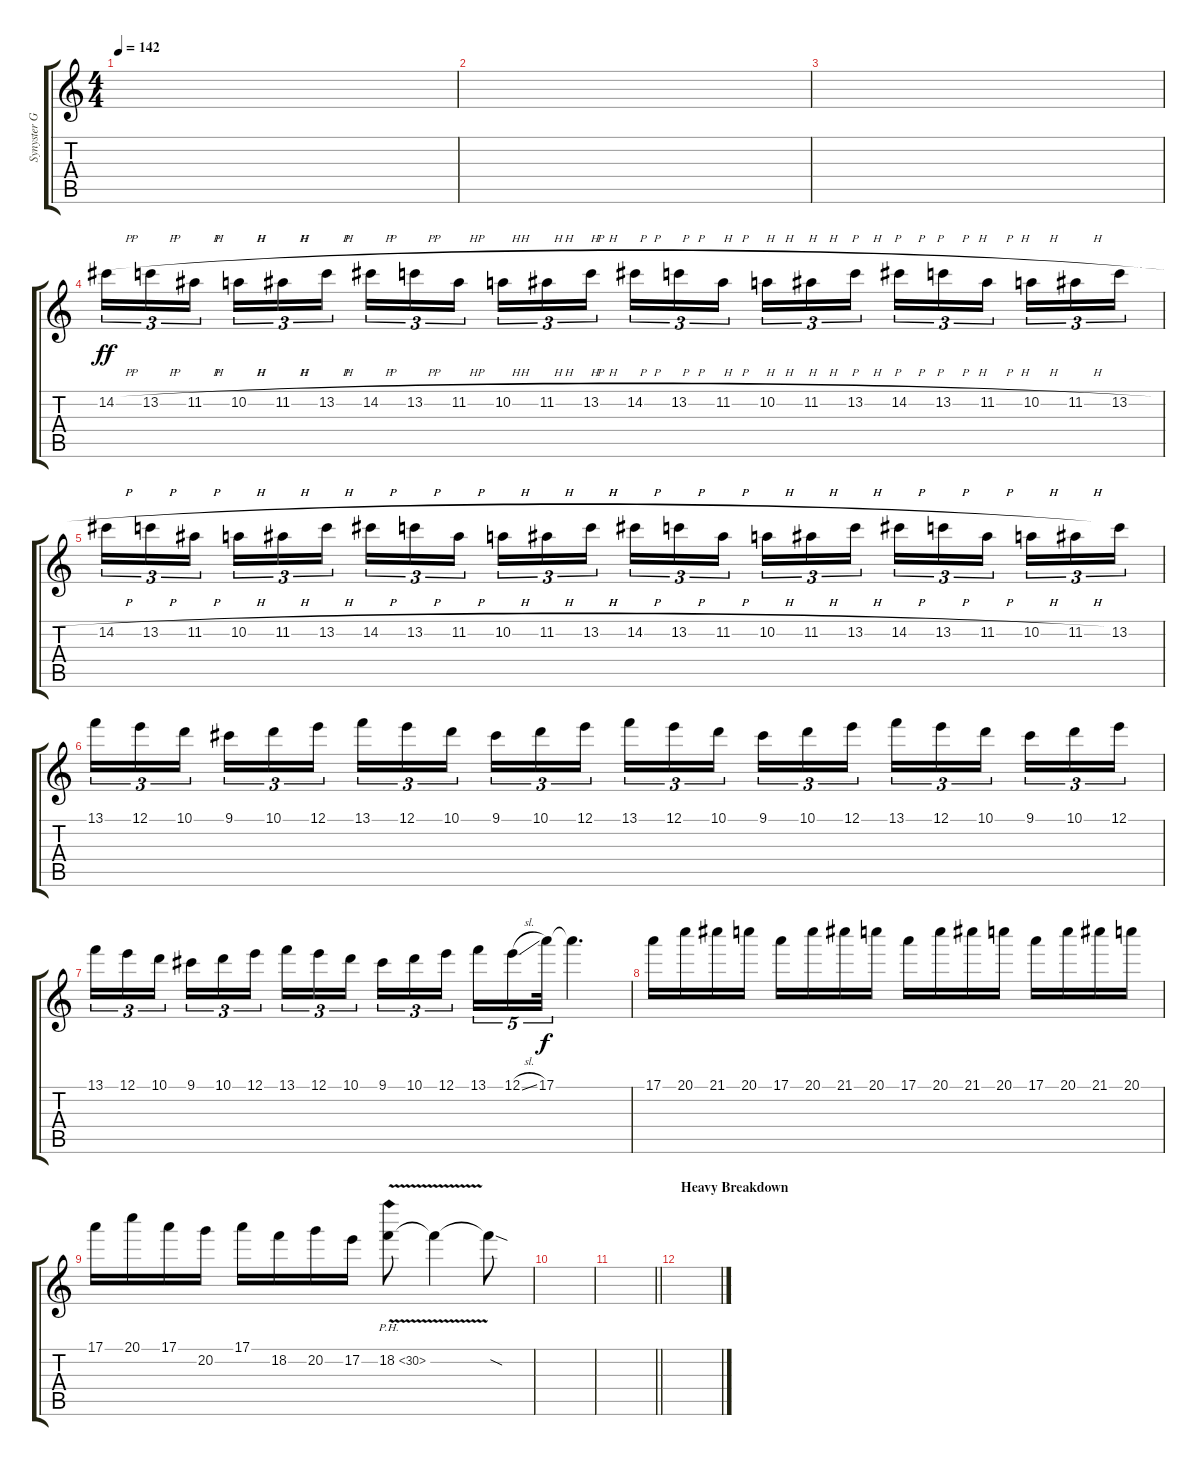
\track ("Synyster Gates Pan Lead" "Synyster G") {instrument distortionguitar}
\staff {score tabs}
\tuning (E4 B3 G3 D3 A2 D2) {hide}
\ts (4 4)
\tempo 142
\clef g2
\ks c
|
|
|
14.2{h}.16{tu (3 2) dy ff volume 16} 13.2{h}.16{tu (3 2)} 11.2{h}.16{tu (3 2) beam splitsecondary} 10.2{h}.16{tu (3 2)} 11.2{h}.16{tu (3 2)} 13.2{h}.16{tu (3 2)} 14.2{h}.16{tu (3 2)} 13.2{h}.16{tu (3 2)} 11.2{h}.16{tu (3 2) beam splitsecondary} 10.2{h}.16{tu (3 2)} 11.2{h}.16{tu (3 2)} 13.2{h}.16{tu (3 2)} 14.2{h}.16{tu (3 2)} 13.2{h}.16{tu (3 2)} 11.2{h}.16{tu (3 2) beam splitsecondary} 10.2{h}.16{tu (3 2)} 11.2{h}.16{tu (3 2)} 13.2{h}.16{tu (3 2)} 14.2{h}.16{tu (3 2)} 13.2{h}.16{tu (3 2)} 11.2{h}.16{tu (3 2) beam splitsecondary} 10.2{h}.16{tu (3 2)} 11.2{h}.16{tu (3 2)} 13.2{h}.16{tu (3 2)} |
14.2{h}.16{tu (3 2)} 13.2{h}.16{tu (3 2)} 11.2{h}.16{tu (3 2) beam splitsecondary} 10.2{h}.16{tu (3 2)} 11.2{h}.16{tu (3 2)} 13.2{h}.16{tu (3 2)} 14.2{h}.16{tu (3 2)} 13.2{h}.16{tu (3 2)} 11.2{h}.16{tu (3 2) beam splitsecondary} 10.2{h}.16{tu (3 2)} 11.2{h}.16{tu (3 2)} 13.2{h}.16{tu (3 2)} 14.2{h}.16{tu (3 2)} 13.2{h}.16{tu (3 2)} 11.2{h}.16{tu (3 2) beam splitsecondary} 10.2{h}.16{tu (3 2)} 11.2{h}.16{tu (3 2)} 13.2{h}.16{tu (3 2)} 14.2{h}.16{tu (3 2)} 13.2{h}.16{tu (3 2)} 11.2{h}.16{tu (3 2) beam splitsecondary} 10.2{h}.16{tu (3 2)} 11.2{h}.16{tu (3 2)} 13.2.16{tu (3 2)} |
13.1.16{tu (3 2)} 12.1.16{tu (3 2)} 10.1.16{tu (3 2) beam splitsecondary} 9.1.16{tu (3 2)} 10.1.16{tu (3 2)} 12.1.16{tu (3 2)} 13.1.16{tu (3 2)} 12.1.16{tu (3 2)} 10.1.16{tu (3 2) beam splitsecondary} 9.1.16{tu (3 2)} 10.1.16{tu (3 2)} 12.1.16{tu (3 2)} 13.1.16{tu (3 2)} 12.1.16{tu (3 2)} 10.1.16{tu (3 2) beam splitsecondary} 9.1.16{tu (3 2)} 10.1.16{tu (3 2)} 12.1.16{tu (3 2)} 13.1.16{tu (3 2)} 12.1.16{tu (3 2)} 10.1.16{tu (3 2) beam splitsecondary} 9.1.16{tu (3 2)} 10.1.16{tu (3 2)} 12.1.16{tu (3 2)} |
13.1.16{tu (3 2)} 12.1.16{tu (3 2)} 10.1.16{tu (3 2) beam splitsecondary} 9.1.16{tu (3 2)} 10.1.16{tu (3 2)} 12.1.16{tu (3 2)} 13.1.16{tu (3 2)} 12.1.16{tu (3 2)} 10.1.16{tu (3 2) beam splitsecondary} 9.1.16{tu (3 2)} 10.1.16{tu (3 2)} 12.1.16{tu (3 2)} 13.1.16{tu (5 4)} 12.1{sl}.16{tu (5 4)} 17.1.32{tu (5 4) dy f} 17.1{t}.4{d} |
17.1.16 20.1.16 21.1.16 20.1.16 17.1.16 20.1.16 21.1.16 20.1.16 17.1.16 20.1.16 21.1.16 20.1.16 17.1.16 20.1.16 21.1.16 20.1.16 |
17.1.16 20.1.16 17.1.16 20.2.16 17.1.16 18.2.16 20.2.16 17.2.16 18.2{ph 12 v}.8 18.2{t}.4 18.2{sod t}.8 |
|
\barLineRight lightlight
|
\section ("" "Heavy Breakdown")
